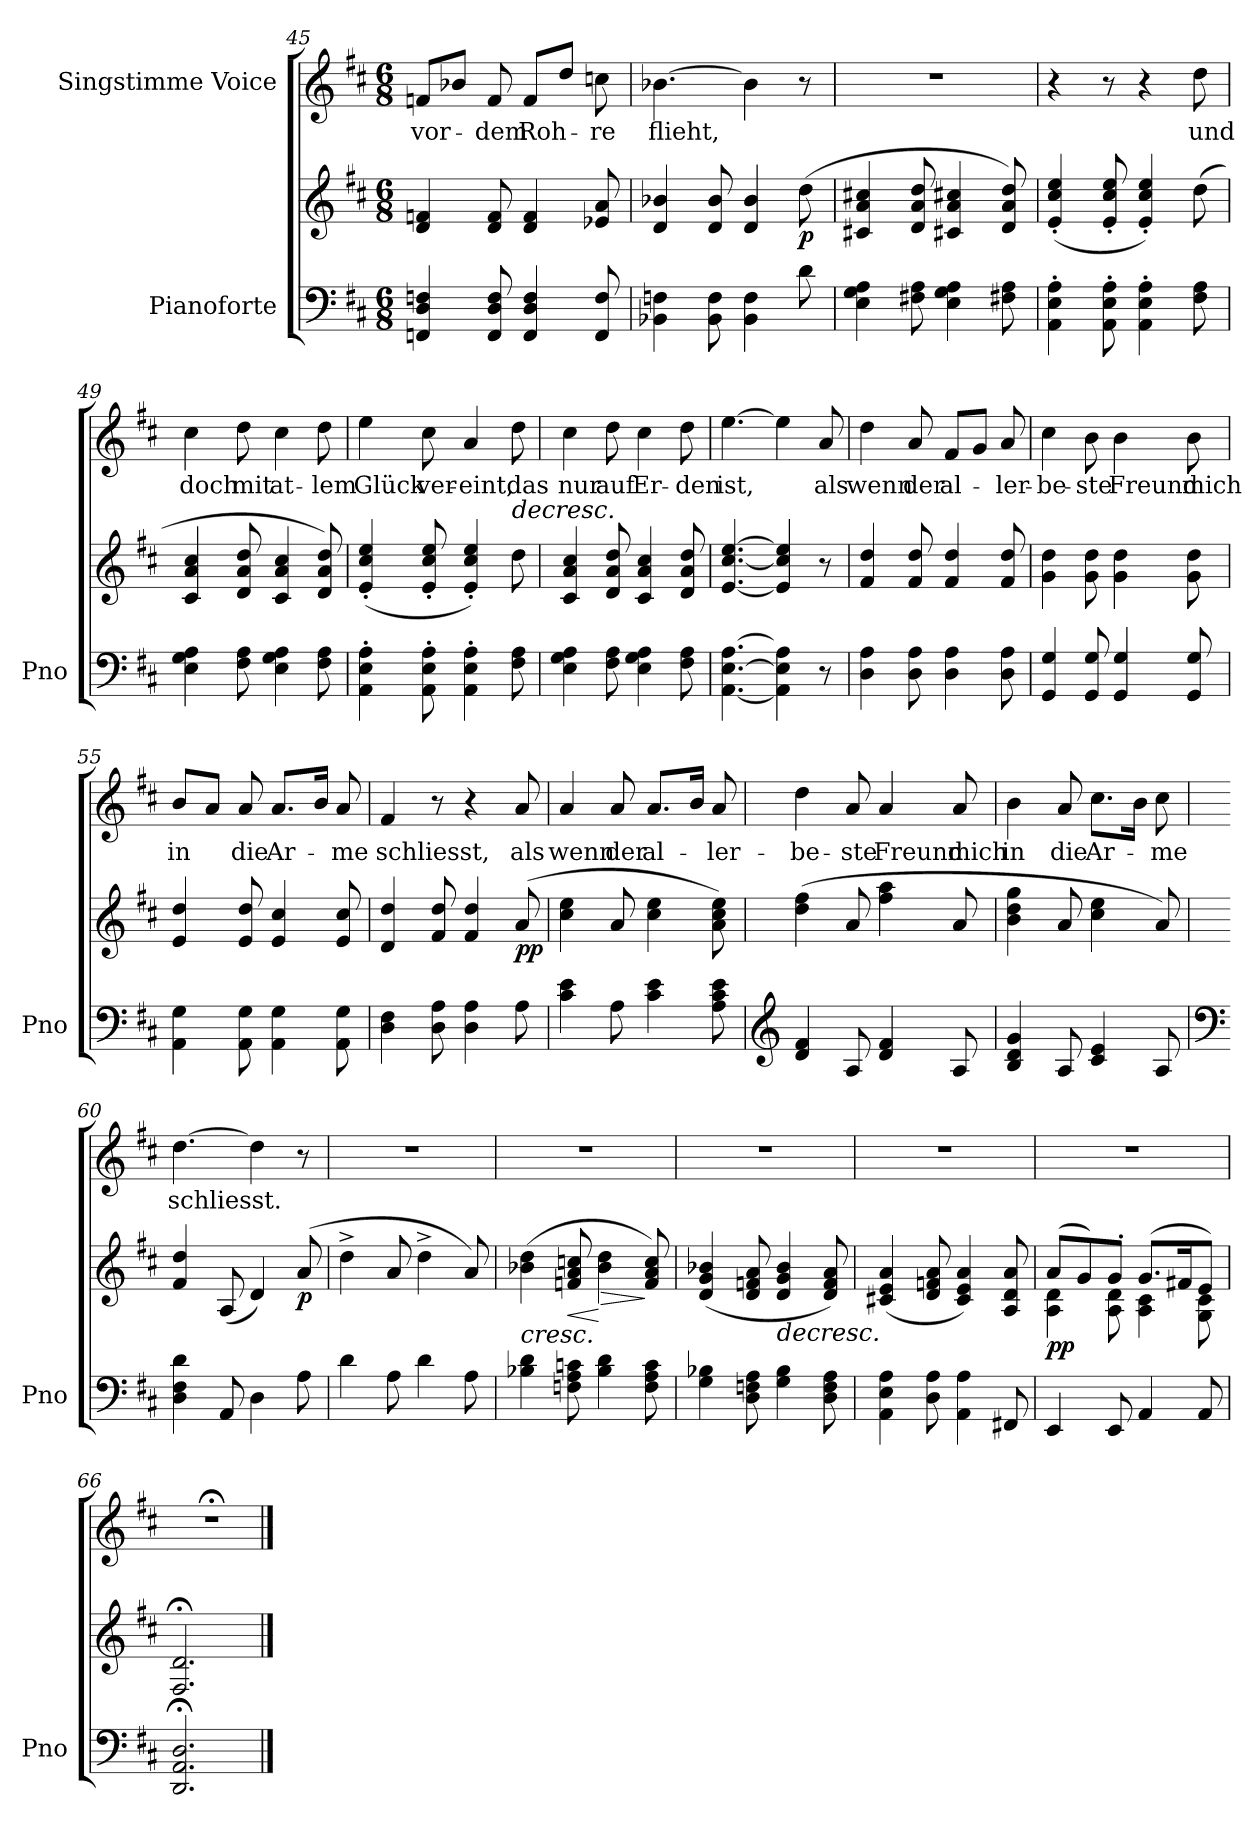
**kern	**kern	**dynam	**kern	**text
*part2	*part2	*part2	*part1	*part1
*staff3	*staff2	*staff2/3	*staff1	*staff1
*I"Pianoforte	*	*	*I"Singstimme            Voice	*
*I'Pno	*	*	*	*
*clefF4	*clefG2	*	*clefG2	*
*k[f#c#]	*k[f#c#]	*	*k[f#c#]	*
*M6/8	*M6/8	*	*M6/8	*
=45	=45	=45	=45	=45
!	!	!	!	!LO:LY:b
4FFn/ 4D/ 4Fn/	4d/ 4fn/	.	8fn/L	vor-
.	.	.	8b-X/J	.
!	!	!	!	!LO:LY:b
8FF/ 8D/ 8F/	8d/ 8f/	.	8f/	dem
!	!	!	!	!LO:LY:b
4FF/ 4D/ 4F/	4d/ 4f/	.	8f/L	Roh-
.	.	.	8dd/J	.
!	!	!	!	!LO:LY:b
8FF/ 8F/	8e-X/ 8a/	.	8ccn\	re
=46	=46	=46	=46	=46
!	!	!	!	!LO:LY:b
4BB-X\ 4Fn\	4d/ 4b-X/	.	[4.b-X\	flieht,
8BB-\ 8F\	8d/ 8b-/	.	.	.
4BB-\ 4F\	4d/ 4b-/	.	4b-\]	.
!	!	!LO:DY:b	!	!
8d\	(8dd\	p	8r	.
=47	=47	=47	=47	=47
4E\ 4G\ 4A\	4c#X/ 4a/ 4cc#X/	.	2.r	.
8F#X\ 8A\	8d/ 8a/ 8dd/	.	.	.
4E\ 4G\ 4A\	4c#X/ 4a/ 4cc#X/	.	.	.
8F#X\ 8A\	8d/ 8a/ 8dd/)	.	.	.
!!LO:LB:g=z
=48	=48	=48	=48	=48
4AA\' 4E\' 4A\'	(4e/' 4cc#/' 4ee/'	.	4r	.
8AA\' 8E\' 8A\'	8e/' 8cc#/' 8ee/'	.	8r	.
4AA\' 4E\' 4A\'	4e/' 4cc#/' 4ee/')	.	4r	.
!	!	!	!	!LO:LY:b
8F#\ 8A\	(8dd\	.	8dd\	und
=49	=49	=49	=49	=49
!	!	!	!	!LO:LY:b
4E\ 4G\ 4A\	4c#/ 4a/ 4cc#/	.	4cc#\	doch
!	!	!	!	!LO:LY:b
8F#\ 8A\	8d/ 8a/ 8dd/	.	8dd\	mit
!	!	!	!	!LO:LY:b
4E\ 4G\ 4A\	4c#/ 4a/ 4cc#/	.	4cc#\	at-
!	!	!	!	!LO:LY:b
8F#\ 8A\	8d/ 8a/ 8dd/)	.	8dd\	-lem
=50	=50	=50	=50	=50
!	!	!	!	!LO:LY:b
4AA\' 4E\' 4A\'	(4e/' 4cc#/' 4ee/'	.	4ee\	Glück
!	!	!	!	!LO:LY:b
8AA\' 8E\' 8A\'	8e/' 8cc#/' 8ee/'	.	8cc#\	ver-
!	!	!	!	!LO:LY:b
4AA\' 4E\' 4A\'	4e/' 4cc#/' 4ee/')	.	4a/	-eint,
!	!LO:TX:a:i:t=decresc.	!	!	!
!	!	!	!	!LO:LY:b
8F#\ 8A\	8dd\	.	8dd\	das
=51	=51	=51	=51	=51
!	!	!	!	!LO:LY:b
4E\ 4G\ 4A\	4c#/ 4a/ 4cc#/	.	4cc#\	nur
!	!	!	!	!LO:LY:b
8F#\ 8A\	8d/ 8a/ 8dd/	.	8dd\	auf
!	!	!	!	!LO:LY:b
4E\ 4G\ 4A\	4c#/ 4a/ 4cc#/	.	4cc#\	Er-
!	!	!	!	!LO:LY:b
8F#\ 8A\	8d/ 8a/ 8dd/	.	8dd\	-den
=52	=52	=52	=52	=52
!	!	!	!	!LO:LY:b
[4.AA\ [4.E\ [4.A\	[4.e/ [4.cc#/ [4.ee/	.	[4.ee\	ist,
4AA\] 4E\] 4A\]	4e/] 4cc#/] 4ee/]	.	4ee\]	.
!	!	!	!	!LO:LY:b
8r	8r	.	8a/	als
!!LO:LB:g=z
=53	=53	=53	=53	=53
!	!	!	!	!LO:LY:b
4D\ 4A\	4f#/ 4dd/	.	4dd\	wenn
!	!	!	!	!LO:LY:b
8D\ 8A\	8f#/ 8dd/	.	8a/	der
!	!	!	!	!LO:LY:b
4D\ 4A\	4f#/ 4dd/	.	8f#/L	al-
.	.	.	8g/J	.
!	!	!	!	!LO:LY:b
8D\ 8A\	8f#/ 8dd/	.	8a/	ler-
=54	=54	=54	=54	=54
!	!	!	!	!LO:LY:b
4GG/ 4G/	4g\ 4dd\	.	4cc#\	-be-
!	!	!	!	!LO:LY:b
8GG/ 8G/	8g\ 8dd\	.	8b\	-ste
!	!	!	!	!LO:LY:b
4GG/ 4G/	4g\ 4dd\	.	4b\	Freund
!	!	!	!	!LO:LY:b
8GG/ 8G/	8g\ 8dd\	.	8b\	mich
=55	=55	=55	=55	=55
!	!	!	!	!LO:LY:b
4AA\ 4G\	4e/ 4dd/	.	8b/L	-in
.	.	.	8a/J	.
!	!	!	!	!LO:LY:b
8AA\ 8G\	8e/ 8dd/	.	8a/	die
!	!	!	!	!LO:LY:b
4AA\ 4G\	4e/ 4cc#/	.	8.a/L	Ar-
.	.	.	16b/Jk	.
!	!	!	!	!LO:LY:b
8AA\ 8G\	8e/ 8cc#/	.	8a/	-me
=56	=56	=56	=56	=56
!	!	!	!	!LO:LY:b
4D\ 4F#\	4d/ 4dd/	.	4f#/	schliesst,
8D\ 8A\	8f#/ 8dd/	.	8r	.
4D\ 4A\	4f#/ 4dd/	.	4r	.
!	!	!LO:DY:b	!	!LO:LY:b
8A\	(>8a/	pp	8a/	als
!!LO:LB:g=z
=57	=57	=57	=57	=57
!	!	!	!	!LO:LY:b
4c#\ 4e\	4cc#\ 4ee\	.	4a/	wenn
!	!	!	!	!LO:LY:b
8A\	8a/	.	8a/	der
!	!	!	!	!LO:LY:b
4c#\ 4e\	4cc#\ 4ee\	.	8.a/L	al-
.	.	.	16b/Jk	.
!	!	!	!	!LO:LY:b
8A\ 8c#\ 8e\	8a\ 8cc#\ 8ee\)	.	8a/	ler-
=58	=58	=58	=58	=58
*clefG2	*	*	*	*
!	!	!	!	!LO:LY:b
4d/ 4f#/	(4dd\ 4ff#\	.	4dd\	-be-
!	!	!	!	!LO:LY:b
8A/	8a/	.	8a/	-ste
!	!	!	!	!LO:LY:b
4d/ 4f#/	4ff#\ 4aa\	.	4a/	Freund
!	!	!	!	!LO:LY:b
8A/	8a/	.	8a/	mich
=59	=59	=59	=59	=59
!	!	!	!	!LO:LY:b
4B/ 4d/ 4g/	4b\ 4dd\ 4gg\	.	4b\	-in
!	!	!	!	!LO:LY:b
8A/	8a/	.	8a/	die
!	!	!	!	!LO:LY:b
4c#/ 4e/	4cc#\ 4ee\	.	8.cc#\L	Ar-
.	.	.	16b\Jk	.
!	!	!	!	!LO:LY:b
8A/	8a/)	.	8cc#\	-me
=60	=60	=60	=60	=60
*clefF4	*	*	*	*
!	!	!	!	!LO:LY:b
4D\ 4F#\ 4d\	4f#/ 4dd/	.	[4.dd\	schliesst.
8AA/	(8A/	.	.	.
4D\	4d/)	.	4dd\]	.
!	!	!LO:DY:b	!	!
8A\	(8a/	p	8r	.
=61	=61	=61	=61	=61
4d\	4dd^<\	.	2.r	.
8A\	8a/	.	.	.
4d\	4dd^<\	.	.	.
8A\	8a/)	.	.	.
!!LO:LB:g=z
=62	=62	=62	=62	=62
!	!LO:TX:b:i:t=cresc.	!	!	!
4B-X\ 4d\	(4b-X\ 4dd\	.	2.r	.
!	!	!LO:HP:b	!	!
8Fn\ 8A\ 8cn\	8fn/ 8a/ 8ccn/	<	.	.
!	!	!LO:HP:n=1:b	!	!
4B-\ 4d\	4b-\ 4dd\	[ >	.	.
8F\ 8A\ 8c\	8f/ 8a/ 8cc/)	]	.	.
=63	=63	=63	=63	=63
4G\ 4B-X\	(>4d/ 4g/ 4b-X/	.	2.r	.
8D\ 8Fn\ 8A\	8d/ 8fn/ 8a/	.	.	.
!	!LO:TX:b:i:t=decresc.	!	!	!
4G\ 4B-\	4d/ 4g/ 4b-/	.	.	.
8D\ 8F\ 8A\	8d/ 8f/ 8a/)	.	.	.
=64	=64	=64	=64	=64
4AA\ 4E\ 4A\	(>4c#X/ 4e/ 4a/	.	2.r	.
8D\ 8A\	8d/ 8fn/ 8a/	.	.	.
4AA\ 4A\	4c#/ 4e/ 4a/)	.	.	.
8FF#X/	8A/ 8d/ 8a/	.	.	.
=65	=65	=65	=65	=65
*	*^	*	*	*
!	!	!	!LO:DY:b	!	!
4EE/	(8a/L	4A\ 4d\	pp	2.r	.
.	8g/)	.	.	.	.
8EE/	8g'/J	8A\ 8d\	.	.	.
4AA/	(8.g/L	4A\ 4c#\	.	.	.
.	16f#X/K	.	.	.	.
8AA/	8e/J)	8G\ 8c#\	.	.	.
*	*v	*v	*	*	*
=66	=66	=66	=66	=66
2.DD/; 2.AA/; 2.D/;	2.F#/;< 2.d/;<	.	2.r;<	.
==	==	==	==	==
*-	*-	*-	*-	*-
